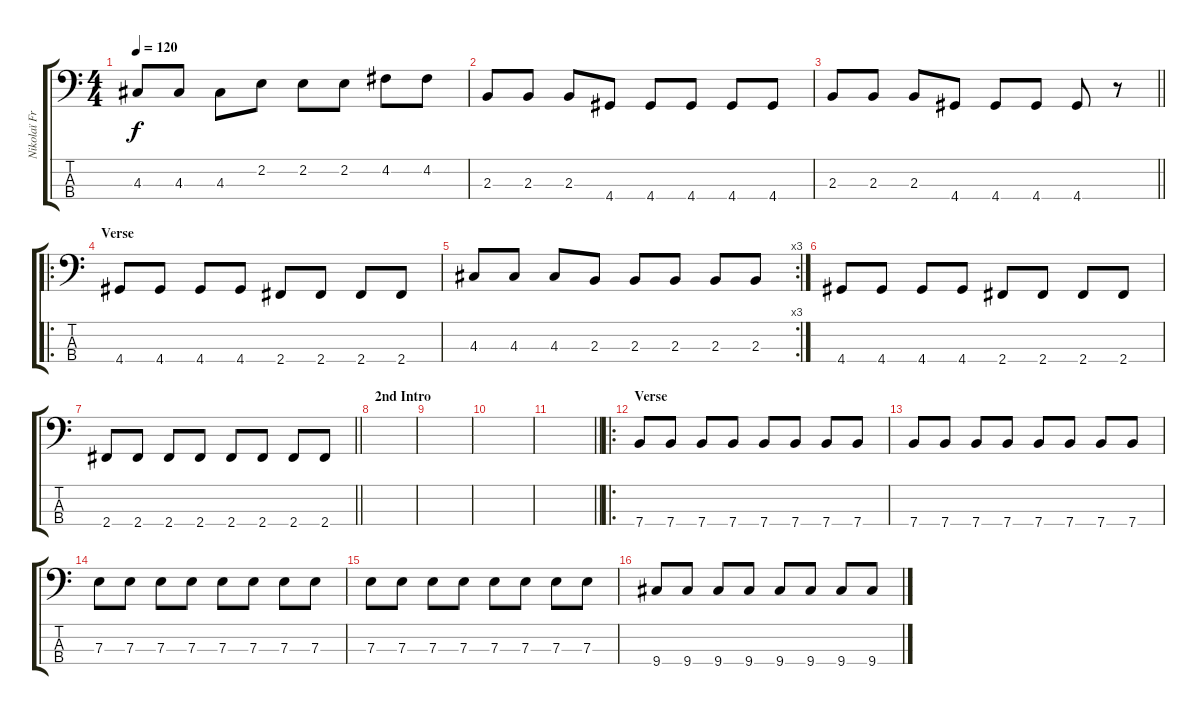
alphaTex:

\track ("Nikolaï Fraiture" "Nikolaï Fr") {instrument electricbassfinger}
\staff {score tabs}
\tuning (G2 D2 A1 E1) {hide}
\ts (4 4)
\tempo 120
\clef f4
\ks c
4.3.8{dy f} 4.3.8 4.3.8 2.2.8 2.2.8 2.2.8 4.2.8 4.2.8 |
2.3.8 2.3.8 2.3.8 4.4.8 4.4.8 4.4.8 4.4.8 4.4.8 |
\barLineRight lightlight
2.3.8 2.3.8 2.3.8 4.4.8 4.4.8 4.4.8 4.4.8 r.8 |
\ro
\section ("" "Verse")
4.4.8 4.4.8 4.4.8 4.4.8 2.4.8 2.4.8 2.4.8 2.4.8 |
\rc 3
4.3.8 4.3.8 4.3.8 2.3.8 2.3.8 2.3.8 2.3.8 2.3.8 |
4.4.8 4.4.8 4.4.8 4.4.8 2.4.8 2.4.8 2.4.8 2.4.8 |
\barLineRight lightlight
2.4.8 2.4.8 2.4.8 2.4.8 2.4.8 2.4.8 2.4.8 2.4.8 |
\section ("" "2nd Intro")
|
|
|
\barLineRight lightlight
|
\ro
\section ("" "Verse")
7.4.8 7.4.8 7.4.8 7.4.8 7.4.8 7.4.8 7.4.8 7.4.8 |
7.4.8 7.4.8 7.4.8 7.4.8 7.4.8 7.4.8 7.4.8 7.4.8 |
7.3.8 7.3.8 7.3.8 7.3.8 7.3.8 7.3.8 7.3.8 7.3.8 |
7.3.8 7.3.8 7.3.8 7.3.8 7.3.8 7.3.8 7.3.8 7.3.8 |
9.4.8 9.4.8 9.4.8 9.4.8 9.4.8 9.4.8 9.4.8 9.4.8
